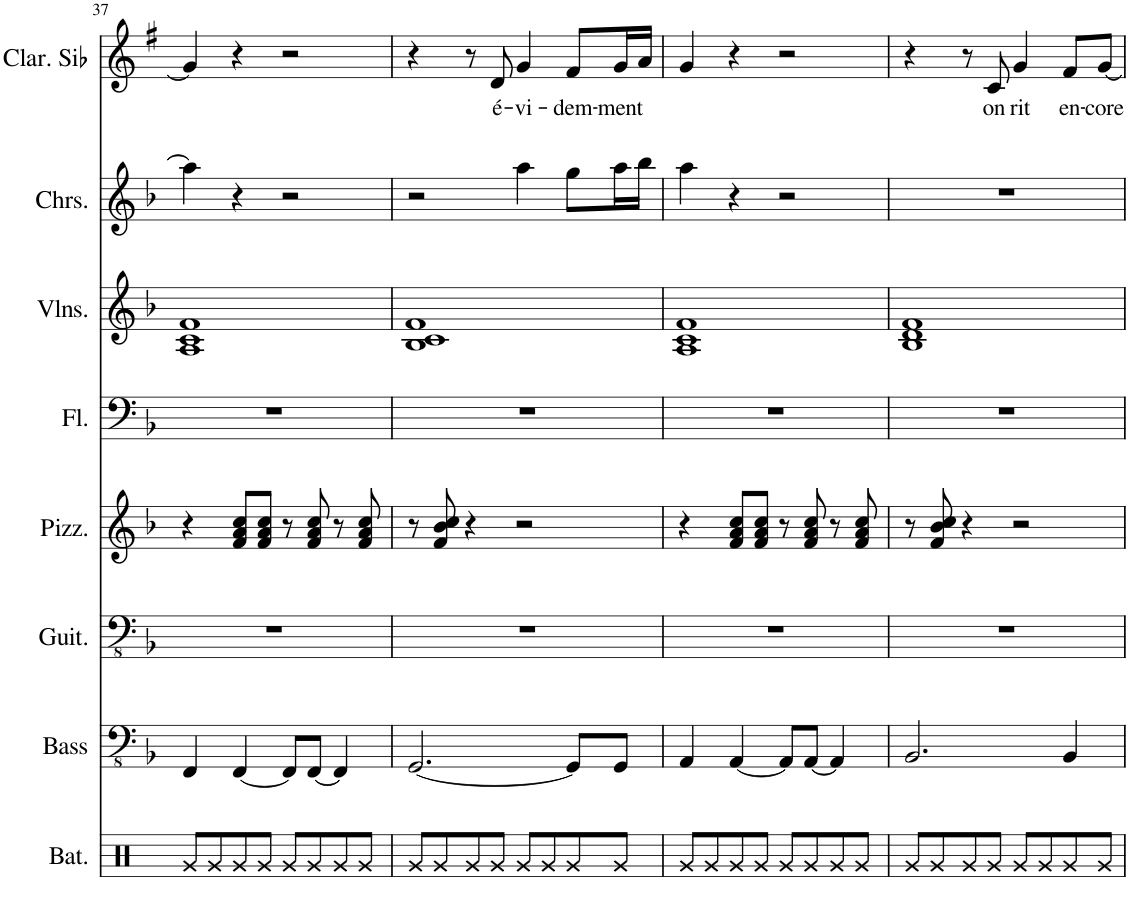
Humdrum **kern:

**kern	**kern	**kern	**kern	**kern	**kern	**kern	**kern	**text
*part8	*part7	*part6	*part5	*part4	*part3	*part2	*part1	*part1
*staff8	*staff7	*staff6	*staff5	*staff4	*staff3	*staff2	*staff1	*staff1
*I"Batterie	*I"Basse acoustique	*I"Guitare mute	*I"Pizzicato	*I"Flûte	*I"Violons	*I"Choeurs	*I"Clarinette en Sib	*
*I'Bat.	*I'Bass	*I'Guit.	*I'Pizz.	*I'Fl.	*I'Vlns.	*I'Chrs.	*I'Clar. Sib	*
!!LO:PB:g=z
*clefX	*clefFv4	*clefFv4	*clefG2	*clefF4	*clefG2	*clefG2	*clefG2	*
*	*	*	*	*	*	*	*Trd1c2	*
*k[]	*k[b-]	*k[b-]	*k[b-]	*k[b-]	*k[b-]	*k[b-]	*k[f#]	*
*M4/4	*M4/4	*M4/4	*M4/4	*M4/4	*M4/4	*M4/4	*M4/4	*
=37	=37	=37	=37	=37	=37	=37	=37	=37
8Rg/L	4FFF/	1r	4r	1r	1A 1c 1f	4aa\]	4g/]	.
8Rg/	.	.	.	.	.	.	.	.
8Rg/	[4FFF/	.	8f/ 8a/ 8cc/L	.	.	4r	4r	.
8Rg/J	.	.	8f/ 8a/ 8cc/J	.	.	.	.	.
8Rg/L	8FFF/L]	.	8r	.	.	2r	2r	.
8Rg/	[8FFF/J	.	8f/ 8a/ 8cc/	.	.	.	.	.
8Rg/	4FFF/]	.	8r	.	.	.	.	.
8Rg/J	.	.	8f/ 8a/ 8cc/	.	.	.	.	.
=38	=38	=38	=38	=38	=38	=38	=38	=38
8Rg/L	[2.GGG/	1r	8r	1r	1B- 1c 1f	2r	4r	.
8Rg/	.	.	8f/ 8b-/ 8cc/	.	.	.	.	.
8Rg/	.	.	4r	.	.	.	8r	.
!	!	!	!	!	!	!	!	!LO:LY:b
8Rg/J	.	.	.	.	.	.	8d/	é-
!	!	!	!	!	!	!	!	!LO:LY:b
8Rg/L	.	.	2r	.	.	4aa\	4g/	-vi-
8Rg/	.	.	.	.	.	.	.	.
!	!	!	!	!	!	!	!	!LO:LY:b
8Rg/	8GGG/L]	.	.	.	.	8gg\L	8f#/L	-dem-
!	!	!	!	!	!	!	!	!LO:LY:b
8Rg/J	8GGG/J	.	.	.	.	16aa\L	16g/L	-ment
.	.	.	.	.	.	16bb-\JJ	16a/JJ	.
=39	=39	=39	=39	=39	=39	=39	=39	=39
8Rg/L	4AAA/	1r	4r	1r	1A 1c 1f	4aa\	4g/	.
8Rg/	.	.	.	.	.	.	.	.
8Rg/	[4AAA/	.	8f/ 8a/ 8cc/L	.	.	4r	4r	.
8Rg/J	.	.	8f/ 8a/ 8cc/J	.	.	.	.	.
8Rg/L	8AAA/L]	.	8r	.	.	2r	2r	.
8Rg/	[8AAA/J	.	8f/ 8a/ 8cc/	.	.	.	.	.
8Rg/	4AAA/]	.	8r	.	.	.	.	.
8Rg/J	.	.	8f/ 8a/ 8cc/	.	.	.	.	.
=40	=40	=40	=40	=40	=40	=40	=40	=40
8Rg/L	2.BBB-/	1r	8r	1r	1B- 1d 1f	1r	4r	.
8Rg/	.	.	8f/ 8b-/ 8cc/	.	.	.	.	.
8Rg/	.	.	4r	.	.	.	8r	.
!	!	!	!	!	!	!	!	!LO:LY:b
8Rg/J	.	.	.	.	.	.	8c/	on
!	!	!	!	!	!	!	!	!LO:LY:b
8Rg/L	.	.	2r	.	.	.	4g/	rit
8Rg/	.	.	.	.	.	.	.	.
!	!	!	!	!	!	!	!	!LO:LY:b
8Rg/	4BBB-/	.	.	.	.	.	8f#/L	en-
!	!	!	!	!	!	!	!	!LO:LY:b
8Rg/J	.	.	.	.	.	.	[8g/J	-core
=	=	=	=	=	=	=	=	=
*-	*-	*-	*-	*-	*-	*-	*-	*-
